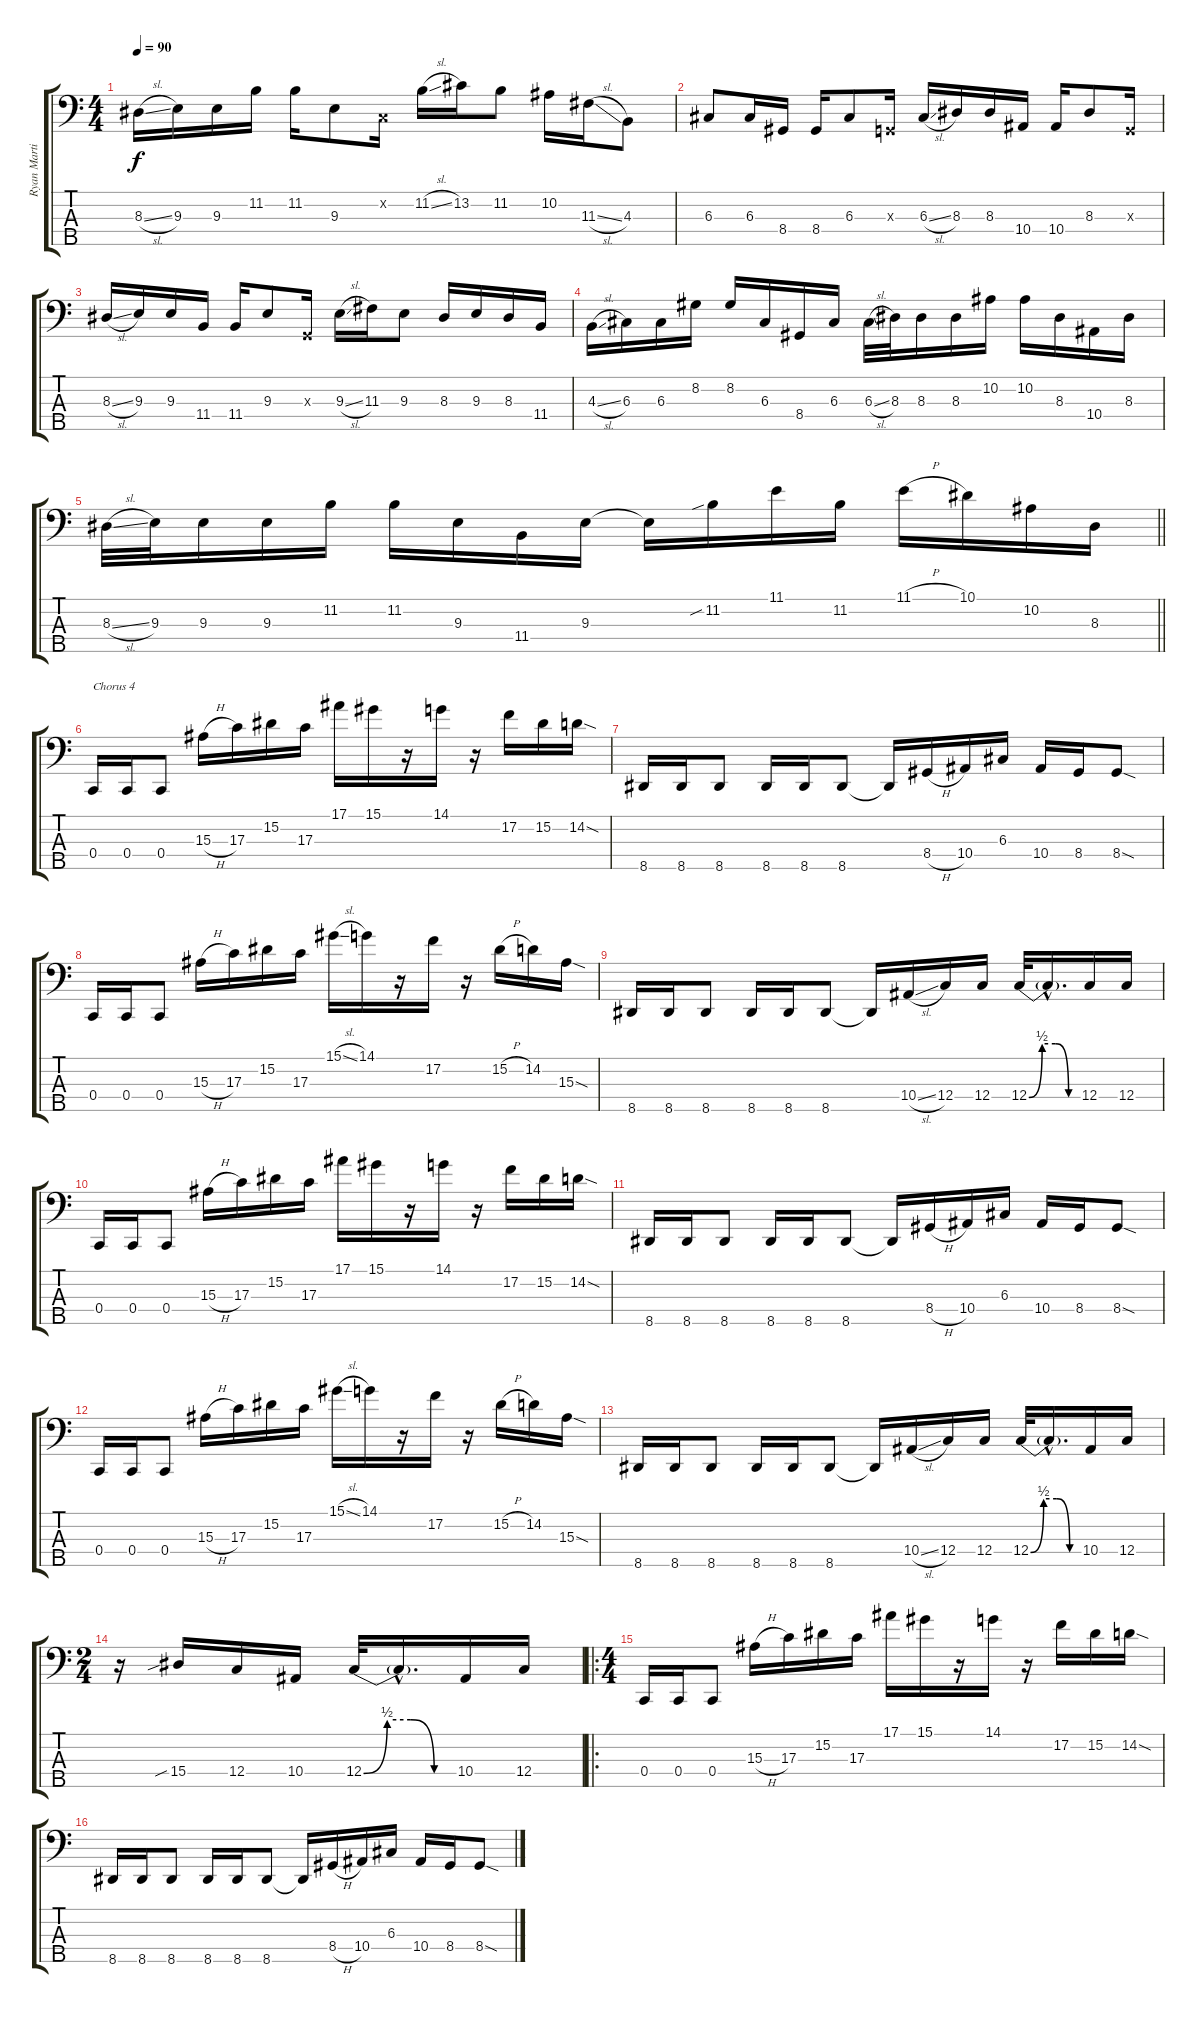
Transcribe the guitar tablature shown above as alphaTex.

\track ("Ryan Martinie" "Ryan Marti") {instrument electricbassfinger}
\staff {score tabs}
\tuning (F2 C2 G1 C1 G0) {hide}
\ts (4 4)
\tempo 90
\clef f4
\ks c
8.3{sl}.16{dy f} 9.3.16 9.3.16 11.2.16 11.2.16 9.3.8 0.2{x}.16 11.2{sl}.16 13.2.16 11.2.8 10.2.16 11.3{sl}.16 4.3.8 |
6.3.8 6.3.16 8.4.16 8.4.16 6.3.8 0.3{x}.16 6.3{sl}.16 8.3.16 8.3.16 10.4.16 10.4.16 8.3.8 0.3{x}.16 |
8.3{sl}.16 9.3.16 9.3.16 11.4.16 11.4.16 9.3.8 0.3{x}.16 9.3{sl}.16 11.3.16 9.3.8 8.3.16 9.3.16 8.3.16 11.4.16 |
4.3{sl}.16 6.3.16 6.3.16 8.2.16 8.2.16 6.3.16 8.4.16 6.3.16 6.3{sl}.32 8.3.32 8.3.16 8.3.16 10.2.16 10.2.16 8.3.16 10.4.16 8.3.16 |
\barLineRight lightlight
8.3{sl}.32 9.3.32 9.3.16 9.3.16 11.2.16 11.2.16 9.3.16 11.4.16 9.3.16 9.3{t}.16 11.2{sib}.16 11.1.16 11.2.16 11.1{h}.16 10.1.16 10.2.16 8.3.16 |
0.4.16{txt "Chorus 4"} 0.4.16 0.4.8 15.3{h}.16 17.3.16 15.2.16 17.3.16 17.1.16 15.1.16 r.16 14.1.16 r.16 17.2.16 15.2.16 14.2{sod}.16 |
8.5.16 8.5.16 8.5.8 8.5.16 8.5.16 8.5.8 8.5{t}.16 8.4{h}.16 10.4.16 6.3.16 10.4.16 8.4.16 8.4{sod}.8 |
0.4.16 0.4.16 0.4.8 15.3{h}.16 17.3.16 15.2.16 17.3.16 15.1{sl}.16 14.1.16 r.16 17.2.16 r.16 15.2{h}.16 14.2.16 15.3{sod}.16 |
8.5.16 8.5.16 8.5.8 8.5.16 8.5.16 8.5.8 8.5{t}.16 10.4{sl}.16 12.4.16 12.4.16 12.4{be (custom 0 0 15 2 30 2 45 0 60 0)}.32 12.4{hac t}.16{d} 12.4.16 12.4.16 |
0.4.16 0.4.16 0.4.8 15.3{h}.16 17.3.16 15.2.16 17.3.16 17.1.16 15.1.16 r.16 14.1.16 r.16 17.2.16 15.2.16 14.2{sod}.16 |
8.5.16 8.5.16 8.5.8 8.5.16 8.5.16 8.5.8 8.5{t}.16 8.4{h}.16 10.4.16 6.3.16 10.4.16 8.4.16 8.4{sod}.8 |
0.4.16 0.4.16 0.4.8 15.3{h}.16 17.3.16 15.2.16 17.3.16 15.1{sl}.16 14.1.16 r.16 17.2.16 r.16 15.2{h}.16 14.2.16 15.3{sod}.16 |
8.5.16 8.5.16 8.5.8 8.5.16 8.5.16 8.5.8 8.5{t}.16 10.4{sl}.16 12.4.16 12.4.16 12.4{be (custom 0 0 15 2 30 2 45 0 60 0)}.32 12.4{hac t}.16{d} 10.4.16 12.4.16 |
\ts (2 4)
r.16 15.4{sib}.16 12.4.16 10.4.16 12.4{be (custom 0 0 15 2 30 2 45 0 60 0)}.32 12.4{hac t}.16{d} 10.4.16 12.4.16 |
\ro
\ts (4 4)
0.4.16 0.4.16 0.4.8 15.3{h}.16 17.3.16 15.2.16 17.3.16 17.1.16 15.1.16 r.16 14.1.16 r.16 17.2.16 15.2.16 14.2{sod}.16 |
8.5.16 8.5.16 8.5.8 8.5.16 8.5.16 8.5.8 8.5{t}.16 8.4{h}.16 10.4.16 6.3.16 10.4.16 8.4.16 8.4{sod}.8
